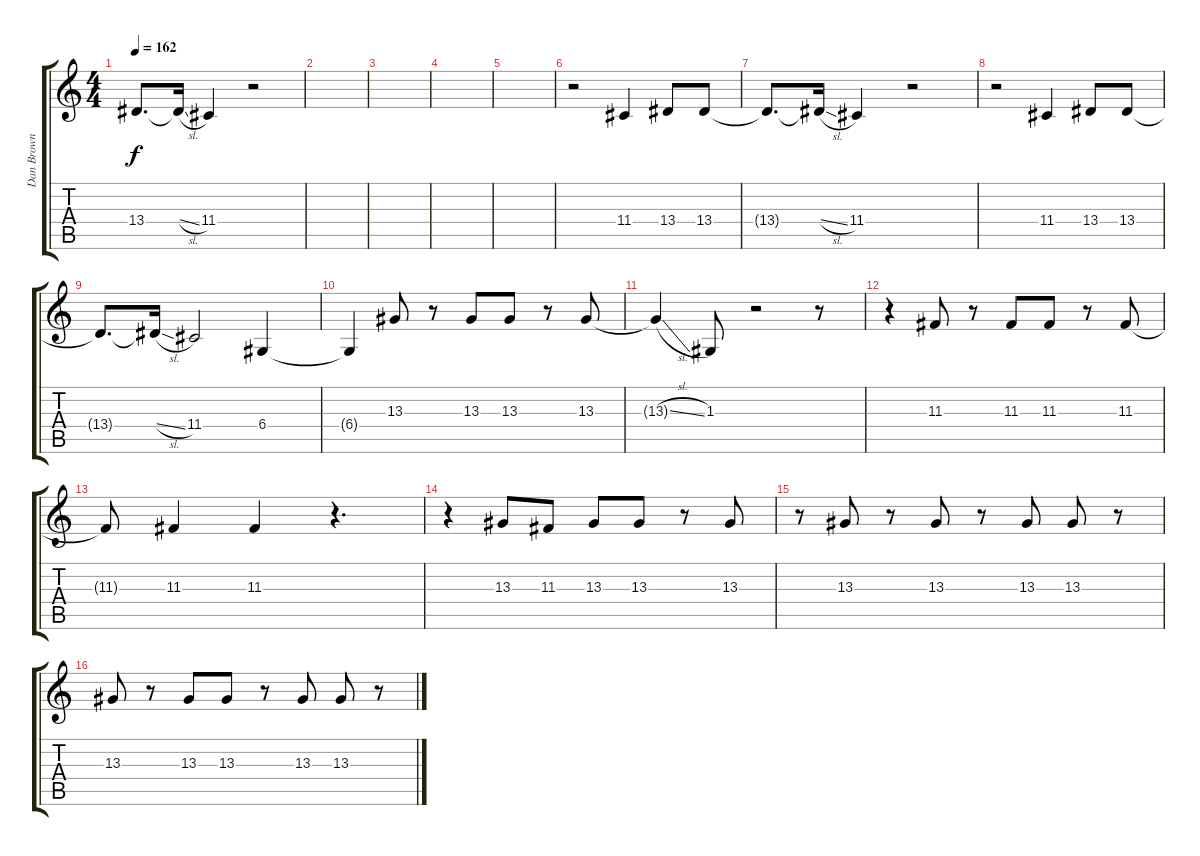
\track ("Dan Brown (lead vocal)" "Dan Brown ") {instrument tuba}
\staff {score tabs}
\tuning (E4 B3 G3 D3 A2 E2) {hide}
\ts (4 4)
\tempo 162
\clef g2
\ks c
13.4{t}.8{d dy f} 13.4{sl t}.16 11.4.4 r.2 |
|
|
|
|
r.2 11.4.4 13.4.8 13.4.8 |
13.4{t}.8{d} 13.4{sl t}.16 11.4.4 r.2 |
r.2 11.4.4 13.4.8 13.4.8 |
13.4{t}.8{d} 13.4{sl t}.16 11.4.2 6.4.4 |
6.4{t}.4 13.3.8 r.8 13.3.8 13.3.8 r.8 13.3.8 |
13.3{sl t}.4 1.3.8{volume 0} r.2 r.8 |
r.4{volume 12} 11.3.8 r.8 11.3.8 11.3.8 r.8 11.3.8 |
11.3{t}.8 11.3.4 11.3.4 r.4{d} |
r.4 13.3.8 11.3.8 13.3.8 13.3.8 r.8 13.3.8 |
r.8 13.3.8 r.8 13.3.8 r.8 13.3.8 13.3.8 r.8 |
13.3.8 r.8 13.3.8 13.3.8 r.8 13.3.8 13.3.8 r.8
